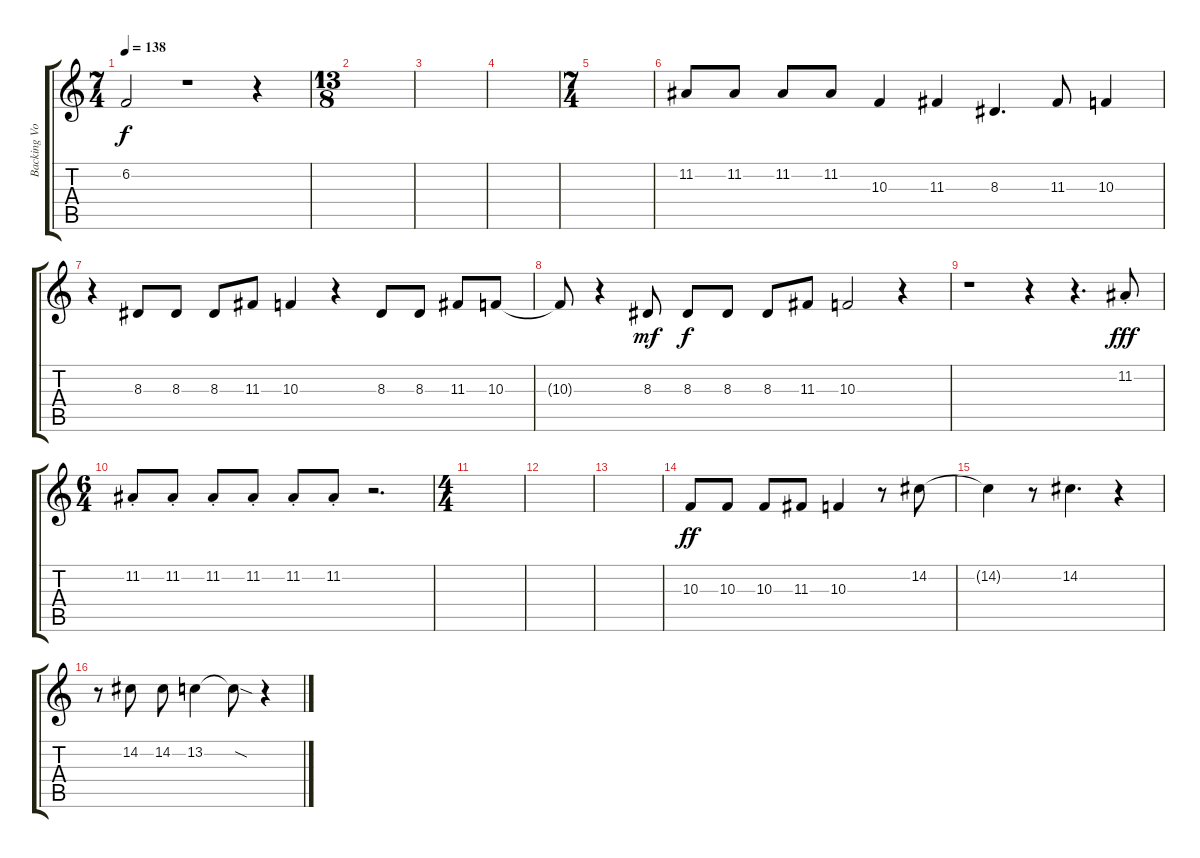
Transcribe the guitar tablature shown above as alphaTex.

\track ("Backing Vocals" "Backing Vo") {instrument choiraahs}
\staff {score tabs}
\tuning (E4 B3 G3 D3 A2 E2) {hide}
\ts (7 4)
\tempo 138
\clef g2
\ks c
6.2.2{dy f} r.1 r.4 |
\ts (13 8)
|
|
|
\ts (7 4)
|
11.2.8 11.2.8 11.2.8 11.2.8 10.3.4 11.3.4 8.3.4{d} 11.3.8 10.3.4 |
r.4 8.3.8 8.3.8 8.3.8 11.3.8 10.3.4 r.4 8.3.8 8.3.8 11.3.8 10.3.8 |
10.3{t}.8 r.4 8.3.8{dy mf} 8.3.8{dy f} 8.3.8 8.3.8 11.3.8 10.3.2 r.4 |
r.1 r.4{volume 0 instrument trumpet} r.4{d volume 15} 11.2{st}.8{dy fff} |
\ts (6 4)
11.2{st}.8 11.2{st}.8 11.2{st}.8 11.2{st}.8 11.2{st}.8 11.2{st}.8 r.2{d} |
\ts (4 4)
|
|
|
10.3.8{dy ff volume 13 balance 7 instrument choiraahs} 10.3.8 10.3.8 11.3.8 10.3.4 r.8 14.2.8 |
14.2{t}.4 r.8 14.2.4{d} r.4 |
r.8 14.2.8 14.2.8 13.2.4 13.2{sod t}.8 r.4
